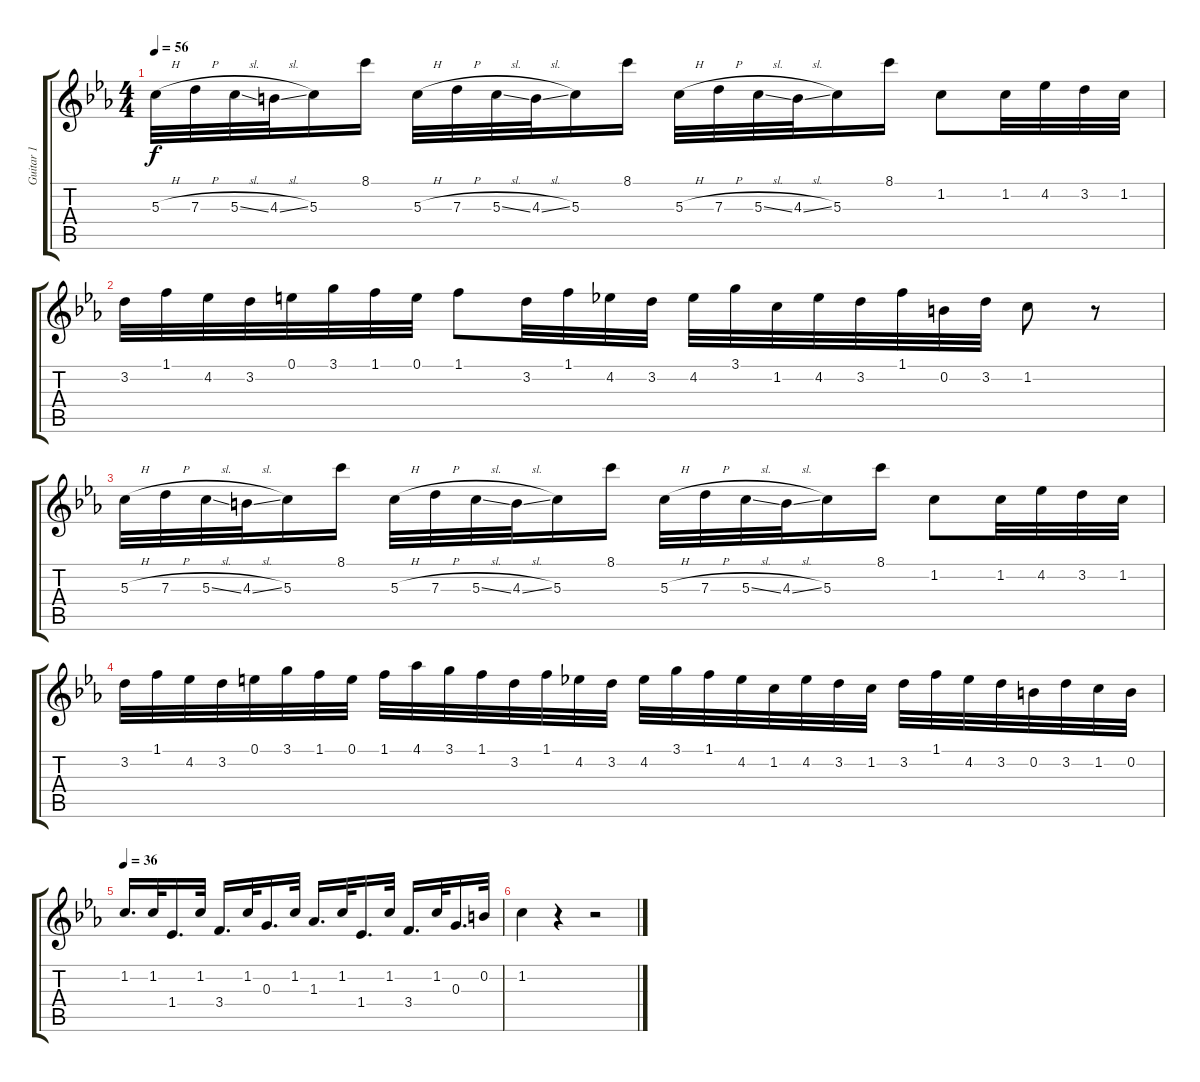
\track ("Guitar 1" "Guitar 1") {instrument acousticguitarnylon}
\staff {score tabs}
\tuning (E4 B3 G3 D3 A2 E2) {hide}
\ts (4 4)
\tempo 56
\clef g2
\ks cminor
5.3{h}.32{dy f} 7.3{h}.32 5.3{sl}.32 4.3{sl}.32 5.3.16 8.1.16 5.3{h}.32 7.3{h}.32 5.3{sl}.32 4.3{sl}.32 5.3.16 8.1.16 5.3{h}.32 7.3{h}.32 5.3{sl}.32 4.3{sl}.32 5.3.16 8.1.16 1.2.8 1.2.32 4.2.32 3.2.32 1.2.32 |
3.2.32 1.1.32 4.2.32 3.2.32 0.1.32 3.1.32 1.1.32 0.1.32 1.1.8 3.2.32 1.1.32 4.2.32 3.2.32 4.2.32 3.1.32 1.2.32 4.2.32 3.2.32 1.1.32 0.2.32 3.2.32 1.2.8 r.8 |
5.3{h}.32 7.3{h}.32 5.3{sl}.32 4.3{sl}.32 5.3.16 8.1.16 5.3{h}.32 7.3{h}.32 5.3{sl}.32 4.3{sl}.32 5.3.16 8.1.16 5.3{h}.32 7.3{h}.32 5.3{sl}.32 4.3{sl}.32 5.3.16 8.1.16 1.2.8 1.2.32 4.2.32 3.2.32 1.2.32 |
3.2.32 1.1.32 4.2.32 3.2.32 0.1.32 3.1.32 1.1.32 0.1.32 1.1.32 4.1.32 3.1.32 1.1.32 3.2.32 1.1.32 4.2.32 3.2.32 4.2.32 3.1.32 1.1.32 4.2.32 1.2.32 4.2.32 3.2.32 1.2.32 3.2.32 1.1.32 4.2.32 3.2.32 0.2.32 3.2.32 1.2.32 0.2.32 |
\tempo 36
1.2.16{d} 1.2.32 1.4.16{d} 1.2.32 3.4.16{d} 1.2.32 0.3.16{d} 1.2.32 1.3.16{d} 1.2.32 1.4.16{d} 1.2.32 3.4.16{d} 1.2.32 0.3.16{d} 0.2.32 |
1.2.4 r.4 r.2
